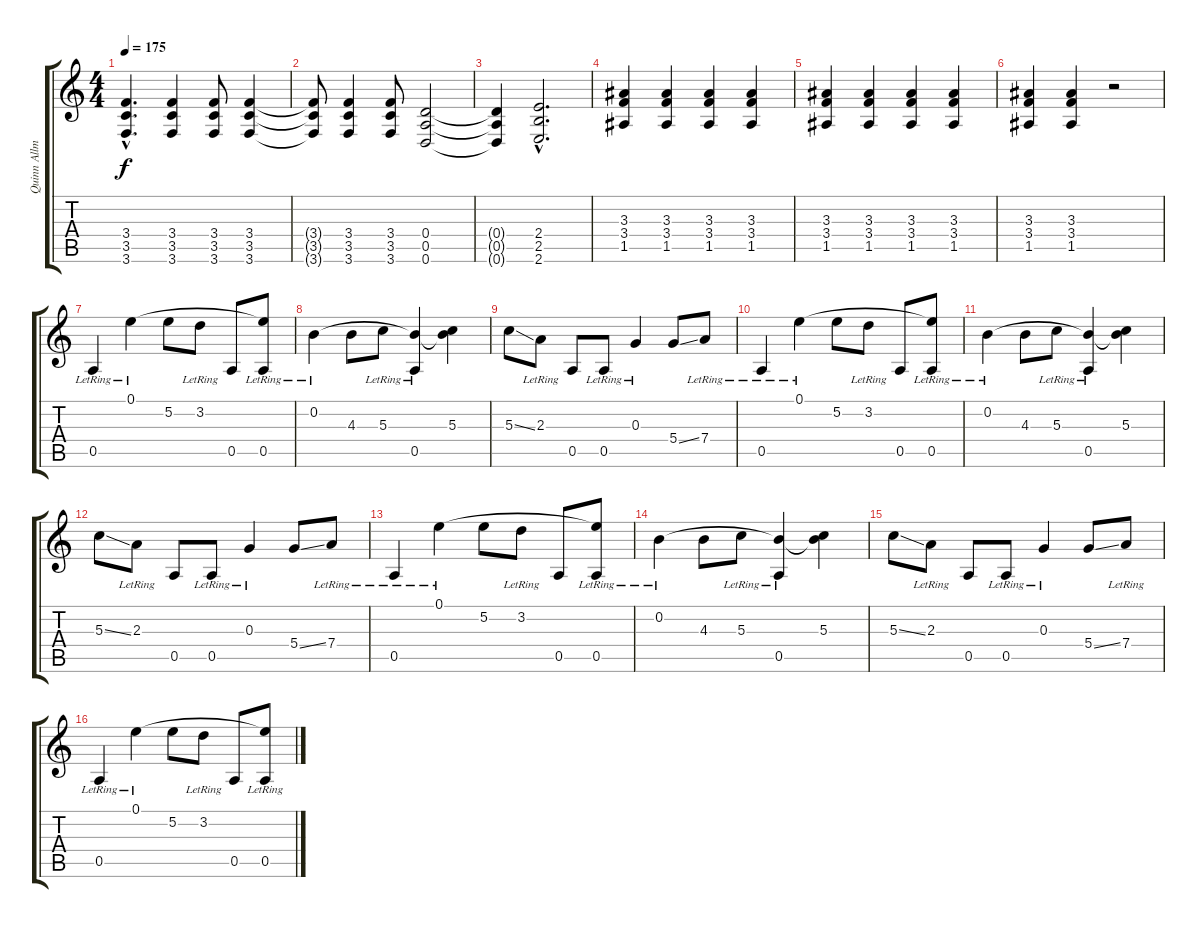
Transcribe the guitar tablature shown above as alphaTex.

\track ("Quinn Allman (Guitar)" "Quinn Allm") {instrument acousticguitarsteel}
\staff {score tabs}
\tuning (E4 B3 G3 D3 A2 D2) {hide}
\ts (4 4)
\tempo 175
\clef g2
\ks c
(3.4{hac} 3.5{hac} 3.6{hac}).4{d dy f volume 16 instrument distortionguitar} (3.4 3.5 3.6).4 (3.4 3.5 3.6).8 (3.4 3.5 3.6).4 |
(3.4{t} 3.5{t} 3.6{t}).8 (3.4 3.5 3.6).4 (3.4 3.5 3.6).8 (0.4 0.5 0.6).2 |
(0.4{t} 0.5{t} 0.6{t}).4 (2.4{hac} 2.5{hac} 2.6{hac}).2{d} |
(3.3 3.4 1.5).4{volume 16 instrument distortionguitar} (3.3 3.4 1.5).4 (3.3 3.4 1.5).4 (3.3 3.4 1.5).4 |
(3.3 3.4 1.5).4{volume 16 instrument distortionguitar} (3.3 3.4 1.5).4 (3.3 3.4 1.5).4 (3.3 3.4 1.5).4 |
(3.3 3.4 1.5).4 (3.3 3.4 1.5).4 r.2 |
0.5{lr}.4{instrument acousticguitarsteel} 0.1{lr}.4 5.2.8 3.2{lr}.8 0.5.8 (0.1{t} 0.5{lr}).8 |
0.2{lr}.4 4.3.8 5.3{lr}.8 (0.2{t} 0.5{lr}).4 (0.2{t} 5.3).4 |
5.3{ss}.8 2.3{lr}.8 0.5.8 0.5{lr}.8 0.3{lr}.4 5.4{ss}.8 7.4{lr}.8 |
0.5{lr}.4{instrument acousticguitarsteel} 0.1{lr}.4 5.2.8 3.2{lr}.8 0.5.8 (0.1{t} 0.5{lr}).8 |
0.2{lr}.4 4.3.8 5.3{lr}.8 (0.2{t} 0.5{lr}).4 (0.2{t} 5.3).4 |
5.3{ss}.8 2.3{lr}.8 0.5.8 0.5{lr}.8 0.3{lr}.4 5.4{ss}.8 7.4{lr}.8 |
0.5{lr}.4 0.1{lr}.4 5.2.8 3.2{lr}.8 0.5.8 (0.1{t} 0.5{lr}).8 |
0.2{lr}.4 4.3.8 5.3{lr}.8 (0.2{t} 0.5{lr}).4 (0.2{t} 5.3).4 |
5.3{ss}.8 2.3{lr}.8 0.5.8 0.5{lr}.8 0.3{lr}.4 5.4{ss}.8 7.4{lr}.8 |
0.5{lr}.4 0.1{lr}.4 5.2.8 3.2{lr}.8 0.5.8 (0.1{t} 0.5{lr}).8
